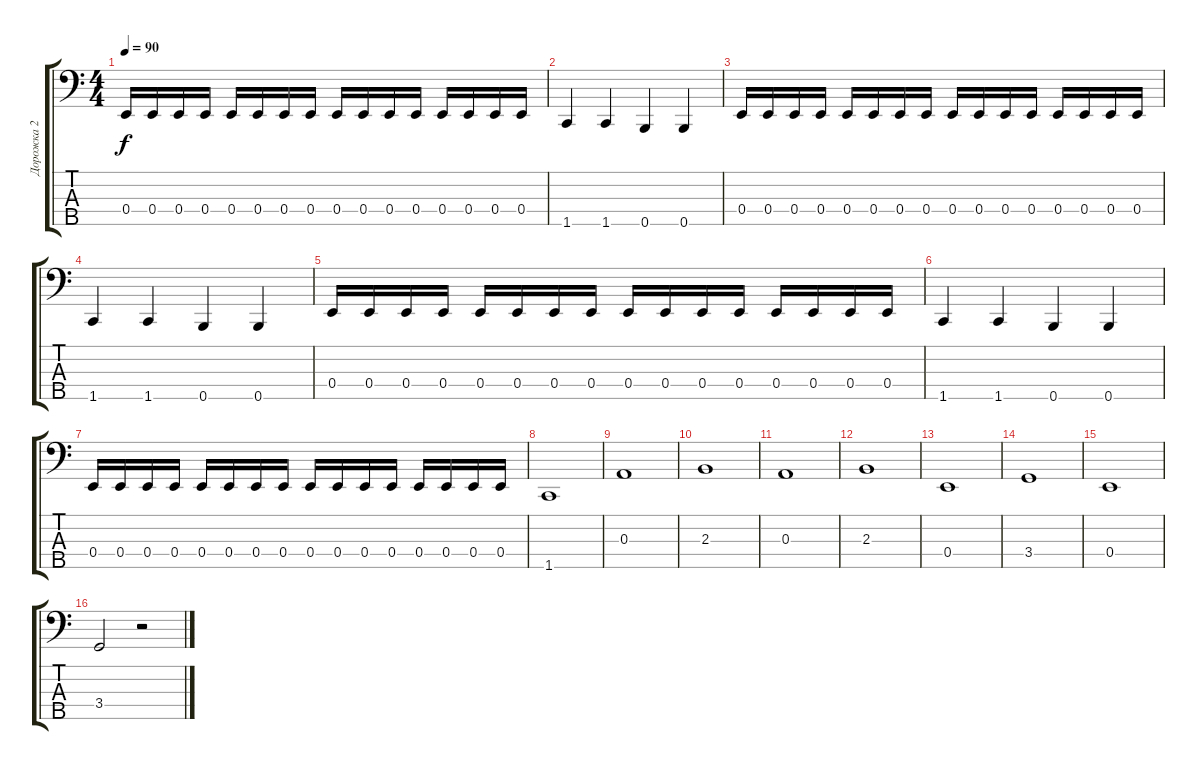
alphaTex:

\track ("Дорожка 2" "Дорожка 2") {instrument electricbasspick}
\staff {score tabs}
\tuning (G2 D2 A1 E1 B0) {hide}
\ts (4 4)
\tempo 90
\clef f4
\ks c
0.4.16{dy f} 0.4.16 0.4.16 0.4.16 0.4.16 0.4.16 0.4.16 0.4.16 0.4.16 0.4.16 0.4.16 0.4.16 0.4.16 0.4.16 0.4.16 0.4.16 |
1.5.4 1.5.4 0.5.4 0.5.4 |
0.4.16 0.4.16 0.4.16 0.4.16 0.4.16 0.4.16 0.4.16 0.4.16 0.4.16 0.4.16 0.4.16 0.4.16 0.4.16 0.4.16 0.4.16 0.4.16 |
1.5.4 1.5.4 0.5.4 0.5.4 |
0.4.16 0.4.16 0.4.16 0.4.16 0.4.16 0.4.16 0.4.16 0.4.16 0.4.16 0.4.16 0.4.16 0.4.16 0.4.16 0.4.16 0.4.16 0.4.16 |
1.5.4 1.5.4 0.5.4 0.5.4 |
0.4.16 0.4.16 0.4.16 0.4.16 0.4.16 0.4.16 0.4.16 0.4.16 0.4.16 0.4.16 0.4.16 0.4.16 0.4.16 0.4.16 0.4.16 0.4.16 |
1.5.1 |
0.3.1 |
2.3.1 |
0.3.1 |
2.3.1 |
0.4.1 |
3.4.1 |
0.4.1 |
3.4.2 r.2
